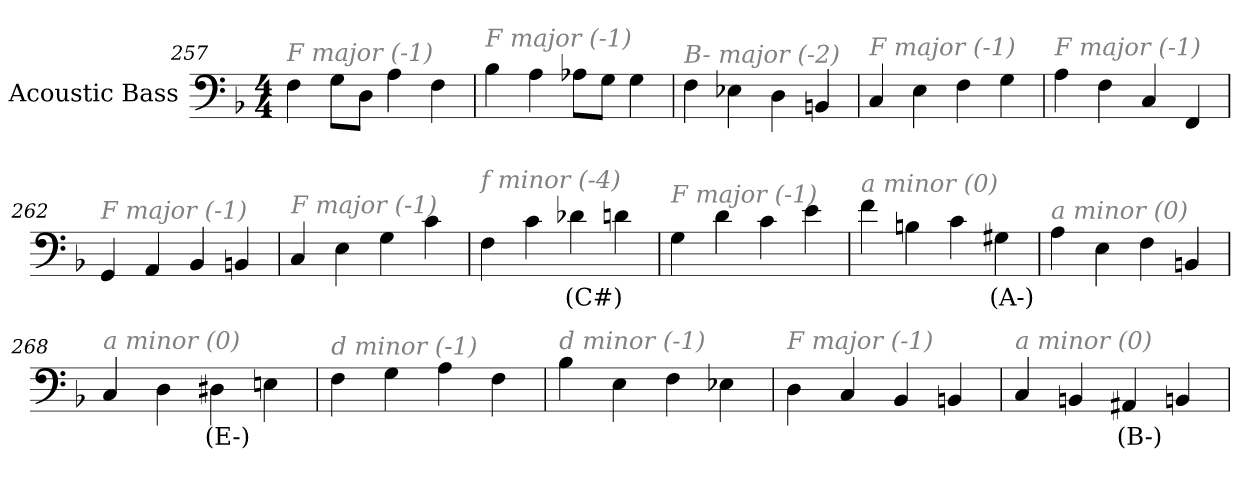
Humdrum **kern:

**kern	**text
*part1	*part1
*staff1	*staff1
*I"Acoustic Bass	*
*clefF4	*
*ITrd7c12	*
*k[b-]	*
*F:	*
*M4/4	*
=257	=257
!LO:TX:i:color=#808080:t=F major (-1)	!
4FF	.
8GGL	.
8DDJ	.
4AA	.
4FF	.
=258	=258
!LO:TX:i:color=#808080:t=F major (-1)	!
4BB-	.
4AA	.
8AA-XL	.
8GGJ	.
4GG	.
=259	=259
!LO:TX:i:color=#808080:t=B- major (-2)	!
4FF	.
4EE-X	.
4DD	.
4BBBn	.
=260	=260
!LO:TX:i:color=#808080:t=F major (-1)	!
4CC	.
4EE	.
4FF	.
4GG	.
=261	=261
!LO:TX:i:color=#808080:t=F major (-1)	!
4AA	.
4FF	.
4CC	.
4FFF	.
=262	=262
!LO:TX:i:color=#808080:t=F major (-1)	!
4GGG	.
4AAA	.
4BBB-	.
4BBBn	.
=263	=263
!LO:TX:i:color=#808080:t=F major (-1)	!
4CC	.
4EE	.
4GG	.
4C	.
=264	=264
!LO:TX:i:color=#808080:t=f minor (-4)	!
4FF	.
4C	.
4D-Xi	(C#)
4D	.
=265	=265
!LO:TX:i:color=#808080:t=F major (-1)	!
4GG	.
4D	.
4C	.
4E	.
=266	=266
!LO:TX:i:color=#808080:t=a minor (0)	!
4F	.
4BBn	.
4C	.
4GG#Xi	(A-)
=267	=267
!LO:TX:i:color=#808080:t=a minor (0)	!
4AA	.
4EE	.
4FF	.
4BBBn	.
=268	=268
!LO:TX:i:color=#808080:t=a minor (0)	!
4CC	.
4DD	.
4DD#Xi	(E-)
4EEn	.
=269	=269
!LO:TX:i:color=#808080:t=d minor (-1)	!
4FF	.
4GG	.
4AA	.
4FF	.
=270	=270
!LO:TX:i:color=#808080:t=d minor (-1)	!
4BB-	.
4EE	.
4FF	.
4EE-X	.
=271	=271
!LO:TX:i:color=#808080:t=F major (-1)	!
4DD	.
4CC	.
4BBB-	.
4BBBn	.
=272	=272
!LO:TX:i:color=#808080:t=a minor (0)	!
4CC	.
4BBBn	.
4AAA#Xi	(B-)
4BBBn	.
=	=
*-	*-
